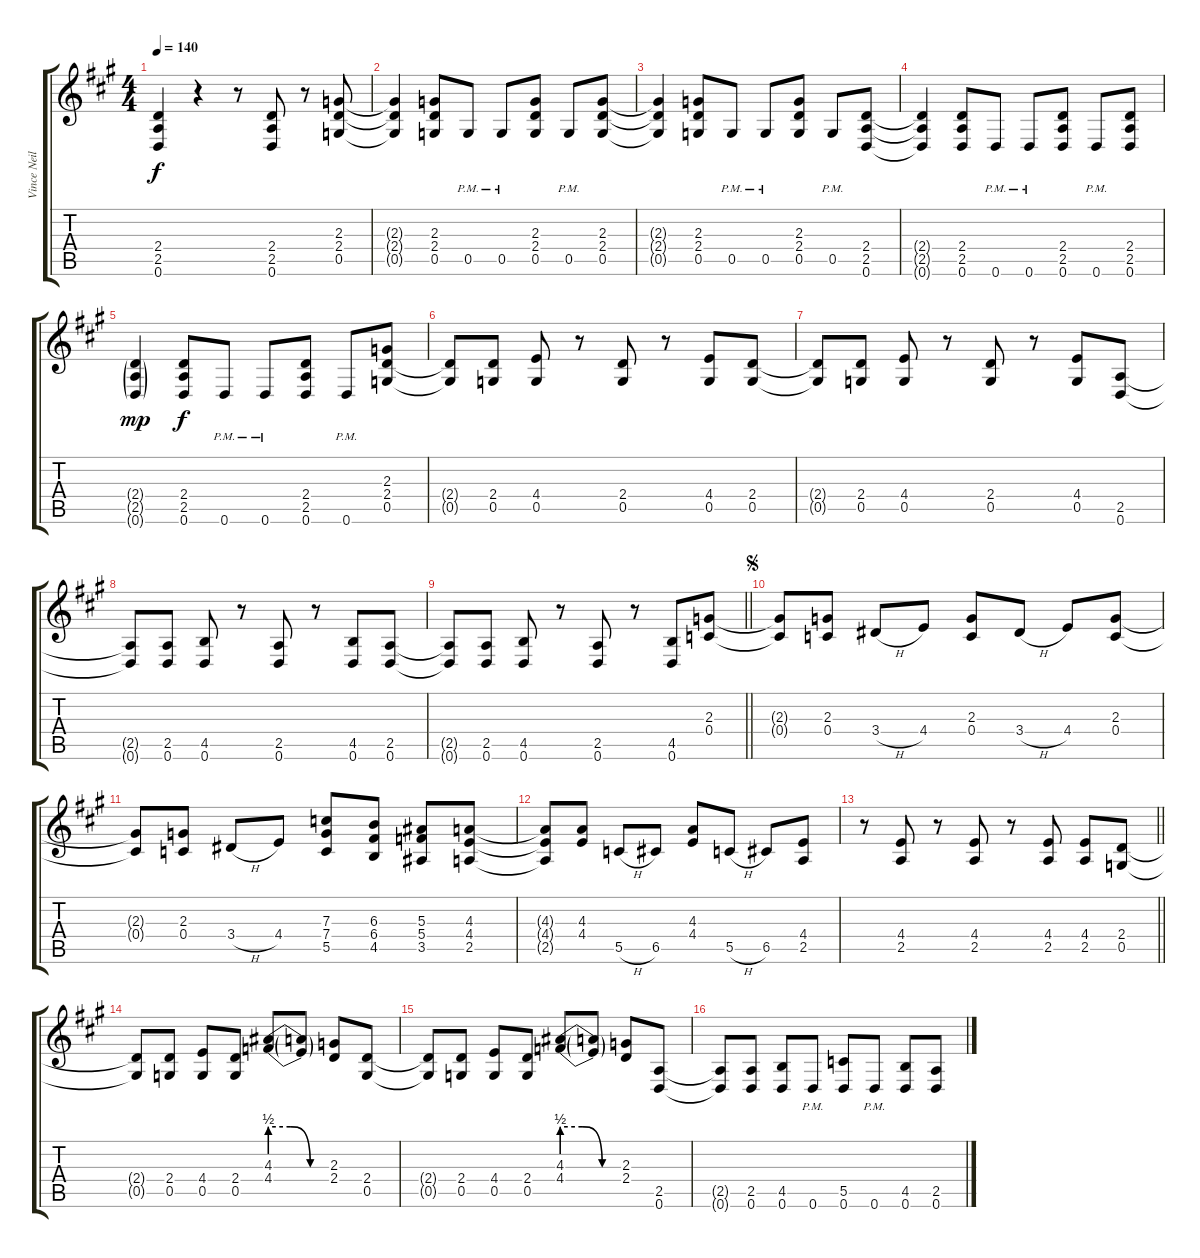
\track ("Vince Neil" "Vince Neil") {instrument distortionguitar}
\staff {score tabs}
\tuning (D4 A3 F3 C3 G2 D2) {hide}
\ts (4 4)
\tempo 140
\clef g2
\ks a
(2.4{t} 2.5{t} 0.6{t}).4{dy f} r.4 r.8 (2.4 2.5 0.6).8 r.8 (2.3 2.4 0.5).8 |
(2.3{t} 2.4{t} 0.5{t}).4 (2.3 2.4 0.5).8 0.5{pm}.8 0.5{pm}.8 (2.3 2.4 0.5).8 0.5{pm}.8 (2.3 2.4 0.5).8 |
(2.3{t} 2.4{t} 0.5{t}).4 (2.3 2.4 0.5).8 0.5{pm}.8 0.5{pm}.8 (2.3 2.4 0.5).8 0.5{pm}.8 (2.4 2.5 0.6).8 |
(2.4{t} 2.5{t} 0.6{t}).4 (2.4 2.5 0.6).8 0.6{pm}.8 0.6{pm}.8 (2.4 2.5 0.6).8 0.6{pm}.8 (2.4 2.5 0.6).8 |
(2.4{g} 2.5{g} 0.6{g}).4{dy mp} (2.4 2.5 0.6).8{dy f} 0.6{pm}.8 0.6{pm}.8 (2.4 2.5 0.6).8 0.6{pm}.8 (2.3 2.4 0.5).8 |
(2.4{t} 0.5{t}).8 (2.4 0.5).8 (4.4 0.5).8 r.8 (2.4 0.5).8 r.8 (4.4 0.5).8 (2.4 0.5).8 |
(2.4{t} 0.5{t}).8 (2.4 0.5).8 (4.4 0.5).8 r.8 (2.4 0.5).8 r.8 (4.4 0.5).8 (2.5 0.6).8 |
(2.5{t} 0.6{t}).8 (2.5 0.6).8 (4.5 0.6).8 r.8 (2.5 0.6).8 r.8 (4.5 0.6).8 (2.5 0.6).8 |
\barLineRight lightlight
(2.5{t} 0.6{t}).8 (2.5 0.6).8 (4.5 0.6).8 r.8 (2.5 0.6).8 r.8 (4.5 0.6).8 (2.3 0.4).8 |
\jump segno
(2.3{t} 0.4{t}).8 (2.3 0.4).8 3.4{h}.8 4.4.8 (2.3 0.4).8 3.4{h}.8 4.4.8 (2.3 0.4).8 |
(2.3{t} 0.4{t}).8 (2.3 0.4).8 3.4{h}.8 4.4.8 (7.3 7.4 5.5).8 (6.3 6.4 4.5).8 (5.3 5.4 3.5).8 (4.3 4.4 2.5).8 |
(4.3{t} 4.4{t} 2.5{t}).8 (4.3 4.4).8 5.5{h}.8 6.5.8 (4.3 4.4).8 5.5{h}.8 6.5.8 (4.4 2.5).8 |
\barLineRight lightlight
r.8 (4.4 2.5).8 r.8 (4.4 2.5).8 r.8 (4.4 2.5).8 (4.4 2.5).8 (2.4 0.5).8 |
(2.4{t} 0.5{t}).8 (2.4 0.5).8 (4.4 0.5).8 (2.4 0.5).8 (4.3{be (custom 0 2 20 2 40 0 60 0)} 4.4{be (custom 0 2 20 2 40 0 60 0)}).8 (4.3{t} 4.4{t}).8 (2.3 2.4).8 (2.4 0.5).8 |
(2.4{t} 0.5{t}).8 (2.4 0.5).8 (4.4 0.5).8 (2.4 0.5).8 (4.3{be (custom 0 2 20 2 40 0 60 0)} 4.4{be (custom 0 2 20 2 40 0 60 0)}).8 (4.3{t} 4.4{t}).8 (2.3 2.4).8 (2.5 0.6).8 |
(2.5{t} 0.6{t}).8 (2.5 0.6).8 (4.5 0.6).8 0.6{pm}.8 (5.5 0.6).8 0.6{pm}.8 (4.5 0.6).8 (2.5 0.6).8
